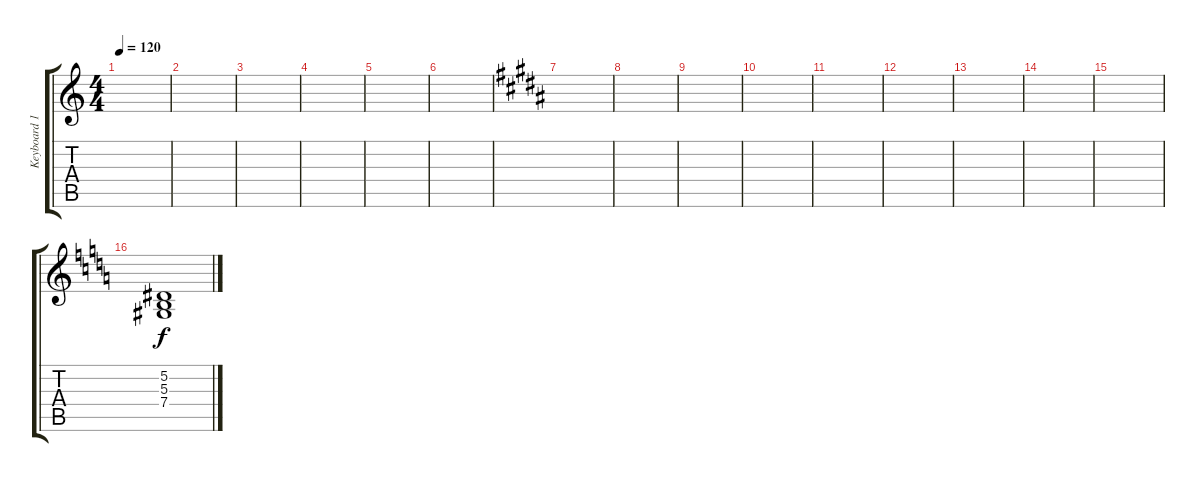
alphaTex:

\track ("Keyboard 1" "Keyboard 1") {instrument lead1square}
\staff {score tabs}
\tuning (Eb4 Bb3 Gb3 Db3 Ab2 Eb2) {hide}
\ts (4 4)
\tempo 120
\clef g2
\ks aminor
|
|
|
|
|
|
\ks g#minor
|
|
|
|
|
|
|
|
|
\ks aminor
(5.2 5.3 7.4).1
